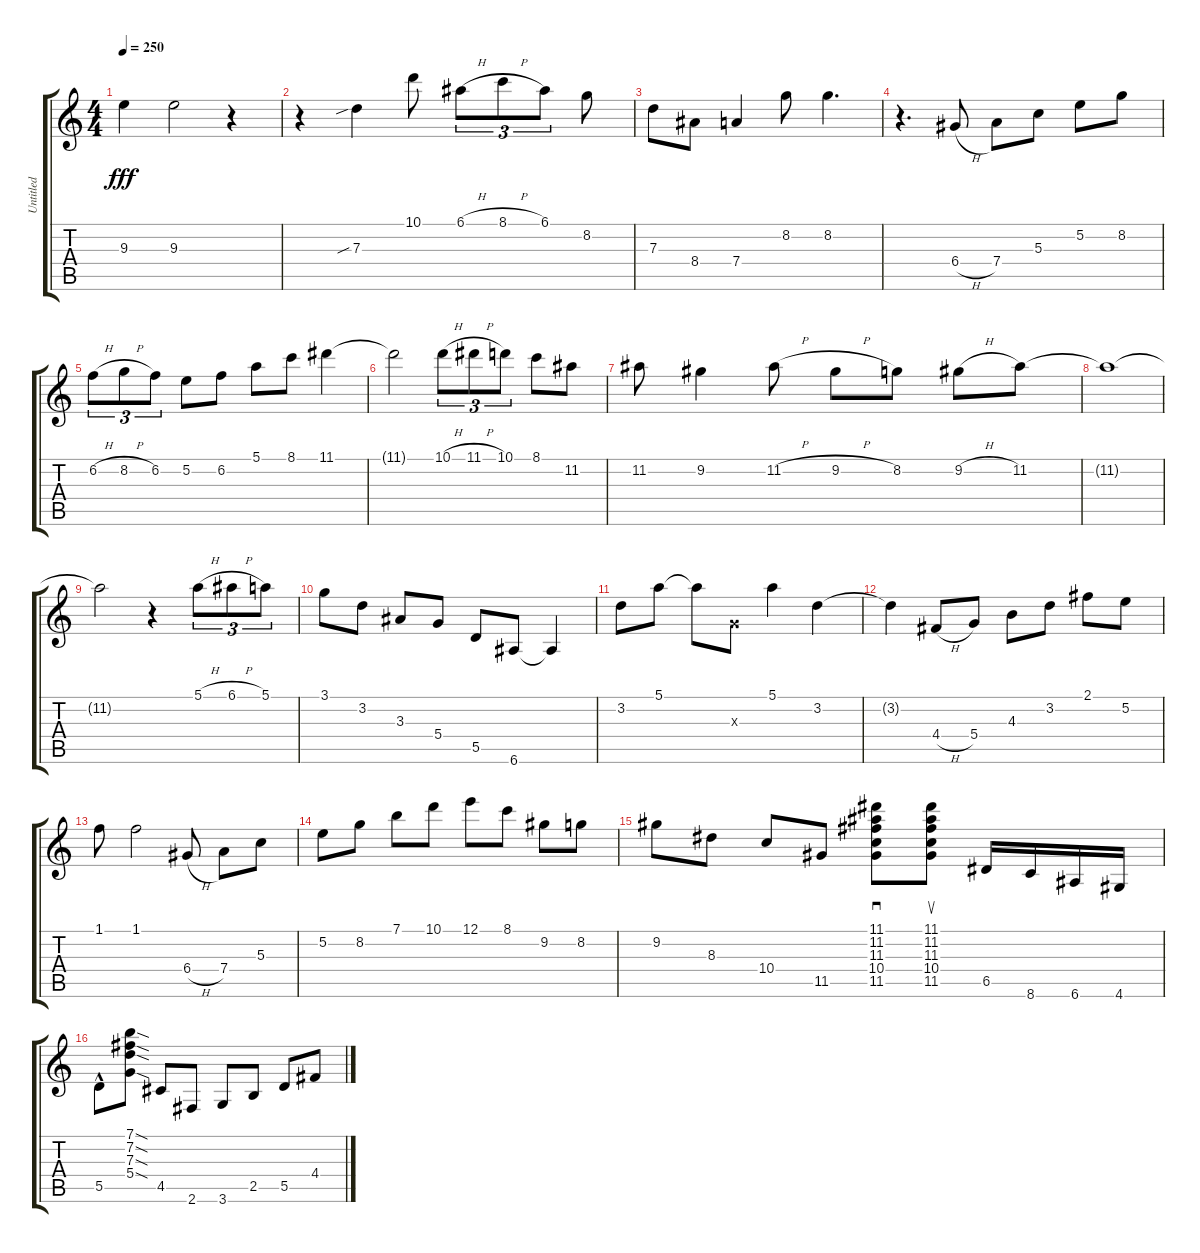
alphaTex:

\track ("Untitled" "Untitled") {instrument acousticguitarsteel}
\staff {score tabs}
\tuning (E4 B3 G3 D3 A2 E2) {hide}
\ts (4 4)
\tempo 250
\clef g2
\ks c
9.3.4{dy fff} 9.3.2 r.4 |
r.4 7.3{sib}.4 10.1.8 6.1{h}.8{tu (3 2)} 8.1{h}.8{tu (3 2)} 6.1.8{tu (3 2)} 8.2.8 |
7.3.8 8.4.8 7.4.4 8.2.8 8.2.4{d} |
r.4{d} 6.4{h}.8 7.4.8 5.3.8 5.2.8 8.2.8 |
6.2{h}.8{tu (3 2)} 8.2{h}.8{tu (3 2)} 6.2.8{tu (3 2)} 5.2.8 6.2.8 5.1.8 8.1.8 11.1.4 |
11.1{t}.2 10.1{h}.8{tu (3 2)} 11.1{h}.8{tu (3 2)} 10.1.8{tu (3 2)} 8.1.8 11.2.8 |
11.2.8 9.2.4 11.2{h}.8 9.2{h}.8 8.2.8 9.2{h}.8 11.2.8 |
11.2{t}.1 |
11.2{t}.2 r.4 5.1{h}.8{tu (3 2)} 6.1{h}.8{tu (3 2)} 5.1.8{tu (3 2)} |
3.1.8 3.2.8 3.3.8 5.4.8 5.5.8 6.6.8 6.6{t}.4 |
3.2.8 5.1.8 5.1{t}.8 0.3{x}.8 5.1.4 3.2.4 |
3.2{t}.4 4.4{h}.8 5.4.8 4.3.8 3.2.8 2.1.8 5.2.8 |
1.1.8 1.1.2 6.4{h}.8 7.4.8 5.3.8 |
5.2.8 8.2.8 7.1.8 10.1.8 12.1.8 8.1.8 9.2.8 8.2.8 |
9.2.8 8.3.8 10.4.8 11.5.8 (11.1 11.2 11.3 10.4 11.5).8{sd} (11.1 11.2 11.3 10.4 11.5).8{su} 6.5.16 8.6.16 6.6.16 4.6.16 |
5.5{hac}.8 (7.1{sod} 7.2{sod} 7.3{sod} 5.4{sod}).8 4.5.8 2.6.8 3.6.8 2.5.8 5.5.8 4.4.8
